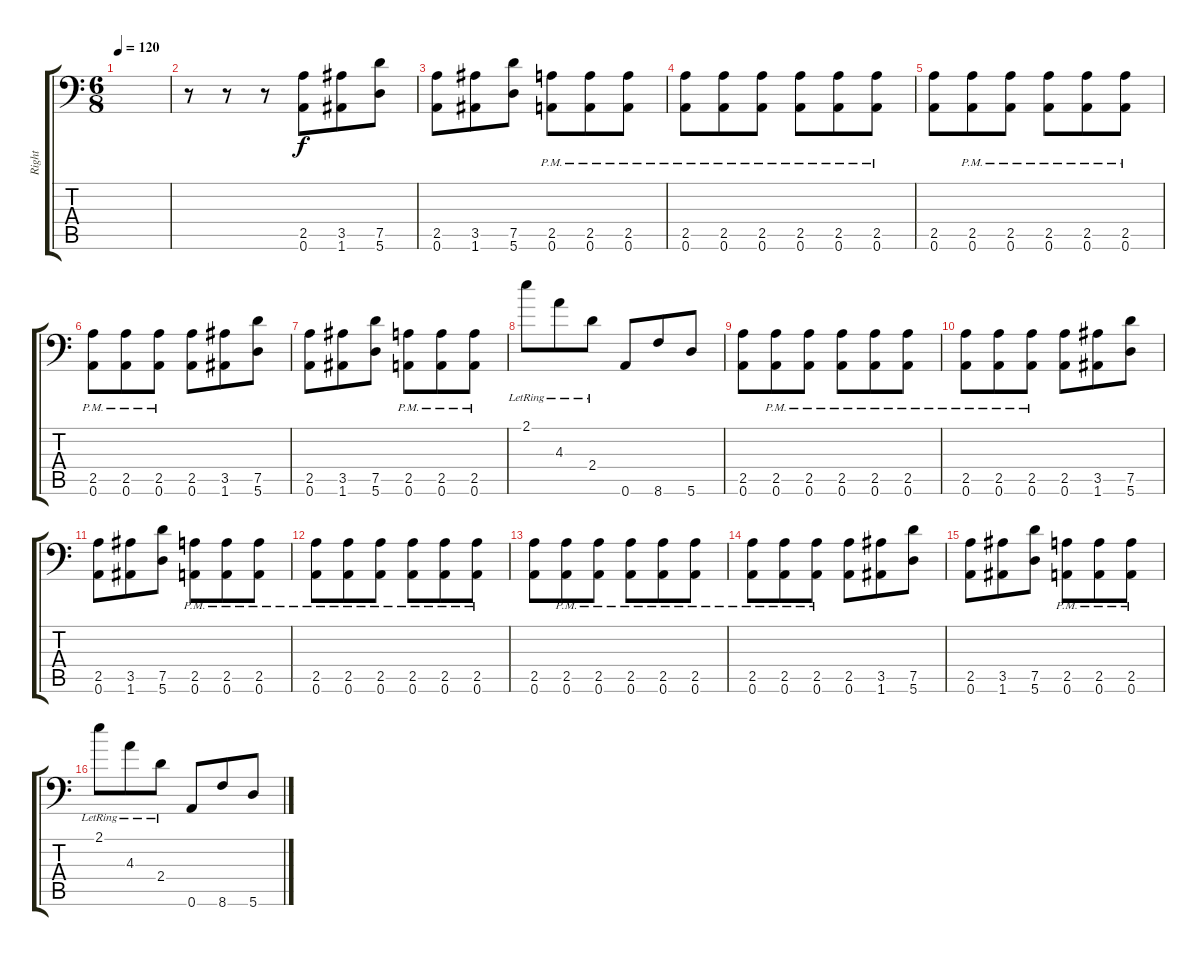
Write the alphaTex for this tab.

\track ("Right" "Right") {instrument distortionguitar}
\staff {score tabs}
\tuning (D4 A3 F3 C3 G2 A1) {hide}
\ts (6 8)
\tempo 120
\clef f4
\ks c
|
r.8 r.8 r.8 (2.5 0.6).8 (3.5 1.6).8 (7.5 5.6).8 |
(2.5 0.6).8 (3.5 1.6).8 (7.5 5.6).8 (2.5{pm} 0.6{pm}).8 (2.5{pm} 0.6{pm}).8 (2.5{pm} 0.6{pm}).8 |
(2.5{pm} 0.6{pm}).8 (2.5{pm} 0.6{pm}).8 (2.5{pm} 0.6{pm}).8 (2.5{pm} 0.6{pm}).8 (2.5{pm} 0.6{pm}).8 (2.5{pm} 0.6{pm}).8 |
(2.5 0.6).8 (2.5{pm} 0.6{pm}).8 (2.5{pm} 0.6{pm}).8 (2.5{pm} 0.6{pm}).8 (2.5{pm} 0.6{pm}).8 (2.5{pm} 0.6{pm}).8 |
(2.5{pm} 0.6{pm}).8 (2.5{pm} 0.6{pm}).8 (2.5{pm} 0.6{pm}).8 (2.5 0.6).8 (3.5 1.6).8 (7.5 5.6).8 |
(2.5 0.6).8 (3.5 1.6).8 (7.5 5.6).8 (2.5{pm} 0.6{pm}).8 (2.5{pm} 0.6{pm}).8 (2.5{pm} 0.6{pm}).8 |
2.1{lr}.8 4.3{lr}.8 2.4{lr}.8 0.6.8 8.6.8 5.6.8 |
(2.5 0.6).8 (2.5{pm} 0.6{pm}).8 (2.5{pm} 0.6{pm}).8 (2.5{pm} 0.6{pm}).8 (2.5{pm} 0.6{pm}).8 (2.5{pm} 0.6{pm}).8 |
(2.5{pm} 0.6{pm}).8 (2.5{pm} 0.6{pm}).8 (2.5{pm} 0.6{pm}).8 (2.5 0.6).8 (3.5 1.6).8 (7.5 5.6).8 |
(2.5 0.6).8 (3.5 1.6).8 (7.5 5.6).8 (2.5{pm} 0.6{pm}).8 (2.5{pm} 0.6{pm}).8 (2.5{pm} 0.6{pm}).8 |
(2.5{pm} 0.6{pm}).8 (2.5{pm} 0.6{pm}).8 (2.5{pm} 0.6{pm}).8 (2.5{pm} 0.6{pm}).8 (2.5{pm} 0.6{pm}).8 (2.5{pm} 0.6{pm}).8 |
(2.5 0.6).8 (2.5{pm} 0.6{pm}).8 (2.5{pm} 0.6{pm}).8 (2.5{pm} 0.6{pm}).8 (2.5{pm} 0.6{pm}).8 (2.5{pm} 0.6{pm}).8 |
(2.5{pm} 0.6{pm}).8 (2.5{pm} 0.6{pm}).8 (2.5{pm} 0.6{pm}).8 (2.5 0.6).8 (3.5 1.6).8 (7.5 5.6).8 |
(2.5 0.6).8 (3.5 1.6).8 (7.5 5.6).8 (2.5{pm} 0.6{pm}).8 (2.5{pm} 0.6{pm}).8 (2.5{pm} 0.6{pm}).8 |
2.1{lr}.8 4.3{lr}.8 2.4{lr}.8 0.6.8 8.6.8 5.6.8
